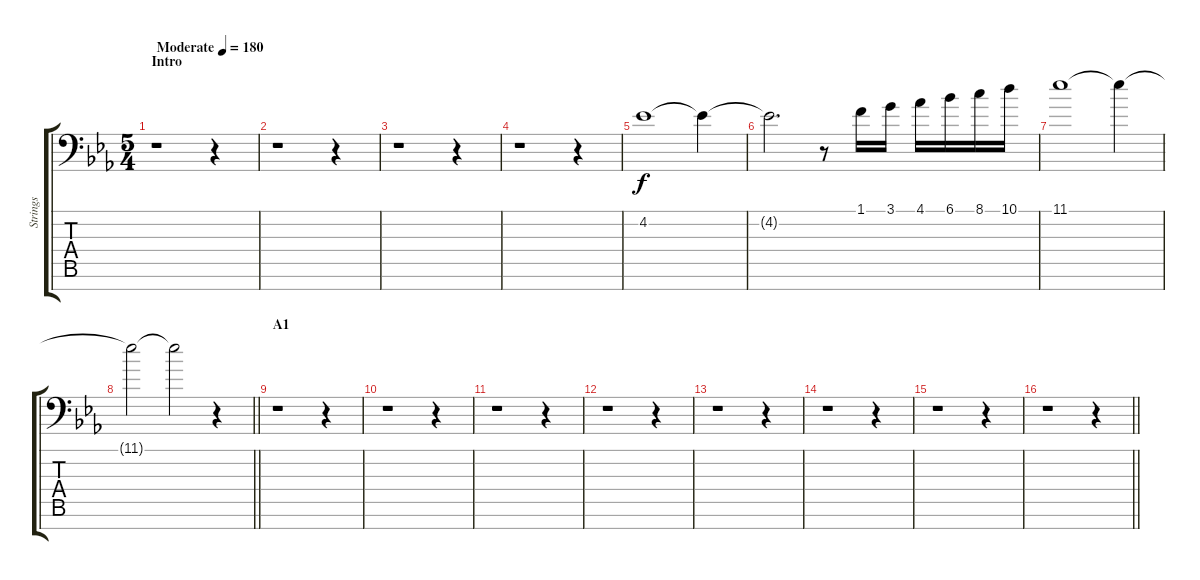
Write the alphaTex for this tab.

\track ("Strings" "Strings") {instrument stringensemble1}
\staff {score tabs}
\tuning (E4 B3 G3 D3 A2 E2 C-1) {hide}
\ts (5 4)
\section ("" "Intro")
\tempo (180 "Moderate")
\clef f4
\ks eb
r.1{dy f instrument stringensemble1} r.4 |
r.1 r.4 |
r.1 r.4 |
r.1 r.4 |
4.2.1 4.2{t}.4{volume 6} |
4.2{t}.2{d} r.8{volume 11} 1.1.16 3.1.16 4.1.16 6.1.16 8.1.16 10.1.16 |
11.1.1 11.1{t}.4{volume 6} |
\barLineRight lightlight
11.1{t}.2 11.1{t}.2 r.4{volume 11} |
\section ("" "A1")
r.1 r.4 |
r.1 r.4 |
r.1 r.4 |
r.1 r.4 |
r.1 r.4 |
r.1 r.4 |
r.1 r.4 |
\barLineRight lightlight
r.1 r.4
